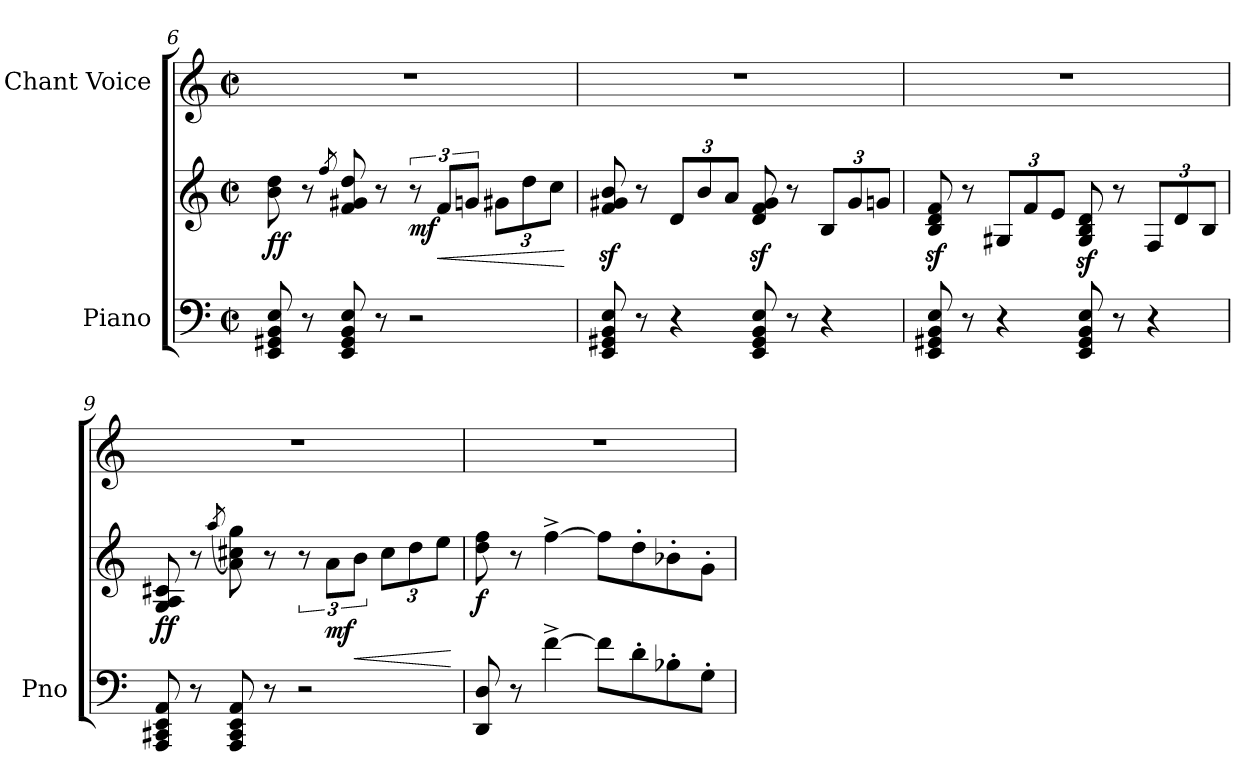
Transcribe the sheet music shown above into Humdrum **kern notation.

**kern	**kern	**dynam	**kern
*part2	*part2	*part2	*part1
*staff3	*staff2	*staff2/3	*staff1
*I"Piano	*	*	*I"Chant Voice
*I'Pno	*	*	*
!!LO:LB:g=z
*clefF4	*clefG2	*	*clefG2
*k[]	*k[]	*	*k[]
*M2/2	*M2/2	*	*M2/2
*met(c|)	*met(c|)	*	*met(c|)
=6	=6	=6	=6
!	!	!LO:DY:b	!
8EE/ 8GG#X/ 8BB/ 8E/	8b\ 8dd\	ff	1r
8r	8r	.	.
.	8qff/	.	.
8EE/ 8GG#/ 8BB/ 8E/	8f/ 8g#X/ 8dd/	.	.
8r	8r	.	.
!	!	!LO:DY:b	!
2r	12r	mf	.
!	!	!LO:HP:b	!
.	12f/L	<	.
.	12gn/J	.	.
.	12g#X\L	.	.
.	12dd\	.	.
.	12cc\J	.	.
.	.	[	.
=7	=7	=7	=7
8EE/ 8GG#X/ 8BB/ 8E/	8f/z< 8g#X/z< 8b/z<	.	1r
8r	8r	.	.
*	*Xbrackettup	*	*
4r	12d/L	.	.
.	12b/	.	.
.	12a/J	.	.
8EE/ 8GG#/ 8BB/ 8E/	8d/z< 8f/z< 8g#/z<	.	.
8r	8r	.	.
4r	12B/L	.	.
.	12g#/	.	.
.	12gn/J	.	.
=8	=8	=8	=8
8EE/ 8GG#X/ 8BB/ 8E/	8B/z< 8d/z< 8f/z<	.	1r
8r	8r	.	.
4r	12G#X/L	.	.
.	12f/	.	.
.	12e/J	.	.
8EE/ 8GG#/ 8BB/ 8E/	8G#/z< 8B/z< 8d/z<	.	.
8r	8r	.	.
4r	12F/L	.	.
.	12d/	.	.
.	12B/J	.	.
!!LO:LB:g=z
=9	=9	=9	=9
!	!	!LO:DY:b	!
8AAA/ 8CC#X/ 8EE/ 8AA/	8G/ 8A/ 8c#X/	ff	1r
8r	8r	.	.
.	(<8qaa/	.	.
8AAA/ 8CC#/ 8EE/ 8AA/	8a\ 8cc#X\ 8gg\)	.	.
8r	8r	.	.
*	*brackettup	*	*
2r	12r	.	.
!	!	!LO:DY:b	!
.	12a\L	mf	.
!	!	!LO:HP:b	!
.	12b\J	<	.
.	12cc#\L	.	.
.	12dd\	.	.
.	12ee\J	.	.
.	.	[	.
=10	=10	=10	=10
!	!	!LO:DY:b	!
8DD/ 8D/	8dd\ 8ff\	f	1r
8r	8r	.	.
[4f^\	[4ff^\	.	.
8f\L]	8ff\L]	.	.
8d'\	8dd'\	.	.
8B-X'\	8b-X'\	.	.
8G'\J	8g'\J	.	.
=	=	=	=
*-	*-	*-	*-
